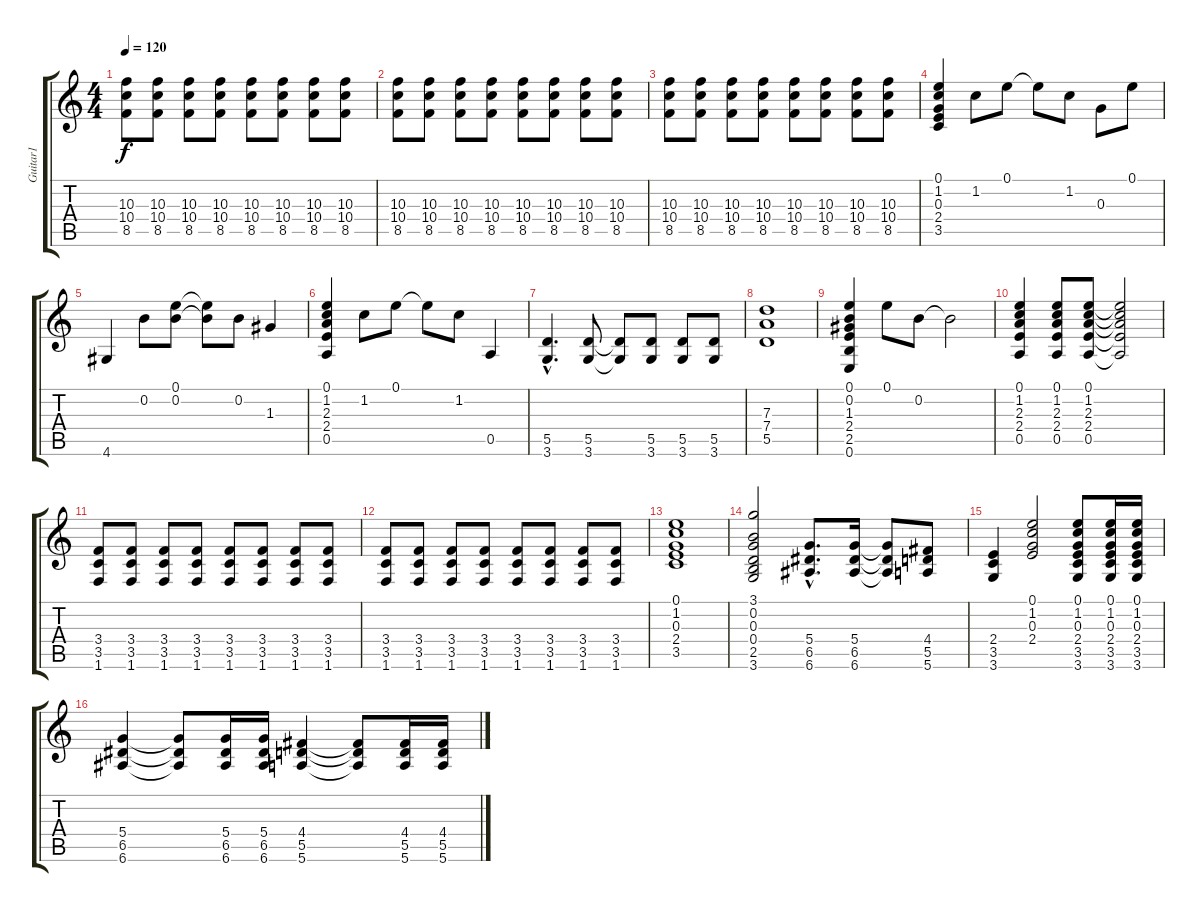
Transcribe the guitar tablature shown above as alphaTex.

\track ("Guitar1" "Guitar1") {instrument distortionguitar}
\staff {score tabs}
\tuning (E4 B3 G3 D3 A2 E2) {hide}
\ts (4 4)
\tempo 120
\clef g2
\ks c
(10.3 10.4 8.5).8{dy f} (10.3 10.4 8.5).8 (10.3 10.4 8.5).8 (10.3 10.4 8.5).8 (10.3 10.4 8.5).8 (10.3 10.4 8.5).8 (10.3 10.4 8.5).8 (10.3 10.4 8.5).8 |
(10.3 10.4 8.5).8 (10.3 10.4 8.5).8 (10.3 10.4 8.5).8 (10.3 10.4 8.5).8 (10.3 10.4 8.5).8 (10.3 10.4 8.5).8 (10.3 10.4 8.5).8 (10.3 10.4 8.5).8 |
(10.3 10.4 8.5).8 (10.3 10.4 8.5).8 (10.3 10.4 8.5).8 (10.3 10.4 8.5).8 (10.3 10.4 8.5).8 (10.3 10.4 8.5).8 (10.3 10.4 8.5).8 (10.3 10.4 8.5).8 |
(0.1 1.2 0.3 2.4 3.5).4 1.2.8 0.1.8 0.1{t}.8 1.2.8 0.3.8 0.1.8 |
4.6.4 0.2.8 (0.1 0.2).8 (0.1{t} 0.2{t}).8 0.2.8 1.3.4 |
(0.1 1.2 2.3 2.4 0.5).4 1.2.8 0.1.8 0.1{t}.8 1.2.8 0.5.4 |
(5.5{hac} 3.6{hac}).4{d} (5.5 3.6).8 (5.5{t} 3.6{t}).8 (5.5 3.6).8 (5.5 3.6).8 (5.5 3.6).8 |
(7.3 7.4 5.5).1 |
(0.1 0.2 1.3 2.4 2.5 0.6).4 0.1.8 0.2.8 0.2{t}.2 |
(0.1 1.2 2.3 2.4 0.5).4 (0.1 1.2 2.3 2.4 0.5).8 (0.1 1.2 2.3 2.4 0.5).8 (0.1{t} 1.2{t} 2.3{t} 2.4{t} 0.5{t}).2 |
(3.4 3.5 1.6).8 (3.4 3.5 1.6).8 (3.4 3.5 1.6).8 (3.4 3.5 1.6).8 (3.4 3.5 1.6).8 (3.4 3.5 1.6).8 (3.4 3.5 1.6).8 (3.4 3.5 1.6).8 |
(3.4 3.5 1.6).8 (3.4 3.5 1.6).8 (3.4 3.5 1.6).8 (3.4 3.5 1.6).8 (3.4 3.5 1.6).8 (3.4 3.5 1.6).8 (3.4 3.5 1.6).8 (3.4 3.5 1.6).8 |
(0.1 1.2 0.3 2.4 3.5).1 |
(3.1 0.2 0.3 0.4 2.5 3.6).2 (5.4{hac} 6.5{hac} 6.6{hac}).8{d} (5.4 6.5 6.6).16 (5.4{t} 6.5{t} 6.6{t}).8 (4.4 5.5 5.6).8 |
(2.4 3.5 3.6).4 (0.1 1.2 0.3 2.4).2 (0.1 1.2 0.3 2.4 3.5 3.6).8 (0.1 1.2 0.3 2.4 3.5 3.6).16 (0.1 1.2 0.3 2.4 3.5 3.6).16 |
(5.4 6.5 6.6).4 (5.4{t} 6.5{t} 6.6{t}).8 (5.4 6.5 6.6).16 (5.4 6.5 6.6).16 (4.4 5.5 5.6).4 (4.4{t} 5.5{t} 5.6{t}).8 (4.4 5.5 5.6).16 (4.4 5.5 5.6).16
